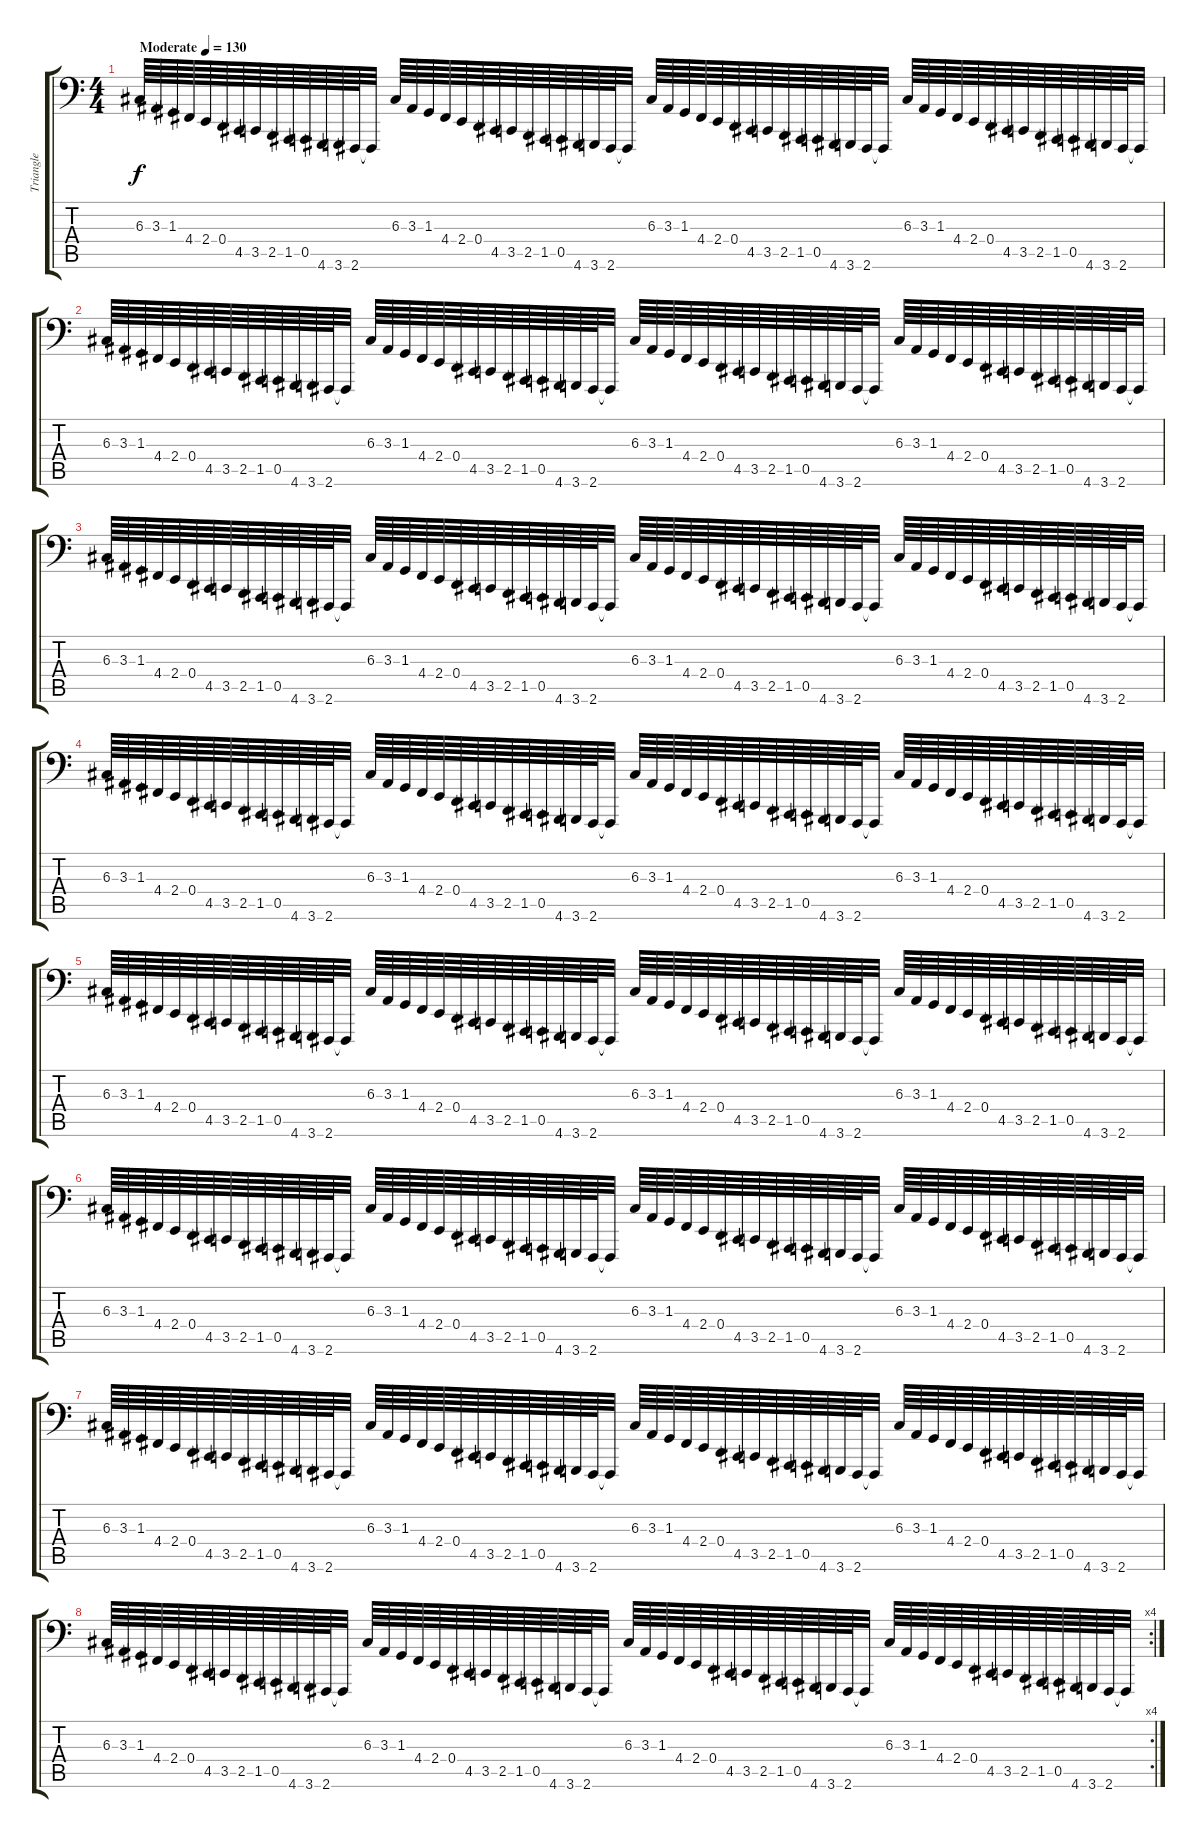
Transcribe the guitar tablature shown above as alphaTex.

\track ("Triangle" "Triangle") {instrument lead1square}
\staff {score tabs}
\tuning (E3 B2 G2 D2 A1 E1) {hide}
\ts (4 4)
\tempo (130 "Moderate")
\clef f4
\ks c
6.3.64{dy f instrument lead1square} 3.3.64 1.3.64 4.4.64 2.4.64 0.4.64 4.5.64 3.5.64 2.5.64 1.5.64 0.5.64 4.6.64 3.6.64 2.6.64 2.6{t}.32 6.3.64 3.3.64 1.3.64 4.4.64 2.4.64 0.4.64 4.5.64 3.5.64 2.5.64 1.5.64 0.5.64 4.6.64 3.6.64 2.6.64 2.6{t}.32 6.3.64 3.3.64 1.3.64 4.4.64 2.4.64 0.4.64 4.5.64 3.5.64 2.5.64 1.5.64 0.5.64 4.6.64 3.6.64 2.6.64 2.6{t}.32 6.3.64 3.3.64 1.3.64 4.4.64 2.4.64 0.4.64 4.5.64 3.5.64 2.5.64 1.5.64 0.5.64 4.6.64 3.6.64 2.6.64 2.6{t}.32 |
6.3.64 3.3.64 1.3.64 4.4.64 2.4.64 0.4.64 4.5.64 3.5.64 2.5.64 1.5.64 0.5.64 4.6.64 3.6.64 2.6.64 2.6{t}.32 6.3.64 3.3.64 1.3.64 4.4.64 2.4.64 0.4.64 4.5.64 3.5.64 2.5.64 1.5.64 0.5.64 4.6.64 3.6.64 2.6.64 2.6{t}.32 6.3.64 3.3.64 1.3.64 4.4.64 2.4.64 0.4.64 4.5.64 3.5.64 2.5.64 1.5.64 0.5.64 4.6.64 3.6.64 2.6.64 2.6{t}.32 6.3.64 3.3.64 1.3.64 4.4.64 2.4.64 0.4.64 4.5.64 3.5.64 2.5.64 1.5.64 0.5.64 4.6.64 3.6.64 2.6.64 2.6{t}.32 |
6.3.64 3.3.64 1.3.64 4.4.64 2.4.64 0.4.64 4.5.64 3.5.64 2.5.64 1.5.64 0.5.64 4.6.64 3.6.64 2.6.64 2.6{t}.32 6.3.64 3.3.64 1.3.64 4.4.64 2.4.64 0.4.64 4.5.64 3.5.64 2.5.64 1.5.64 0.5.64 4.6.64 3.6.64 2.6.64 2.6{t}.32 6.3.64 3.3.64 1.3.64 4.4.64 2.4.64 0.4.64 4.5.64 3.5.64 2.5.64 1.5.64 0.5.64 4.6.64 3.6.64 2.6.64 2.6{t}.32 6.3.64 3.3.64 1.3.64 4.4.64 2.4.64 0.4.64 4.5.64 3.5.64 2.5.64 1.5.64 0.5.64 4.6.64 3.6.64 2.6.64 2.6{t}.32 |
6.3.64 3.3.64 1.3.64 4.4.64 2.4.64 0.4.64 4.5.64 3.5.64 2.5.64 1.5.64 0.5.64 4.6.64 3.6.64 2.6.64 2.6{t}.32 6.3.64 3.3.64 1.3.64 4.4.64 2.4.64 0.4.64 4.5.64 3.5.64 2.5.64 1.5.64 0.5.64 4.6.64 3.6.64 2.6.64 2.6{t}.32 6.3.64 3.3.64 1.3.64 4.4.64 2.4.64 0.4.64 4.5.64 3.5.64 2.5.64 1.5.64 0.5.64 4.6.64 3.6.64 2.6.64 2.6{t}.32 6.3.64 3.3.64 1.3.64 4.4.64 2.4.64 0.4.64 4.5.64 3.5.64 2.5.64 1.5.64 0.5.64 4.6.64 3.6.64 2.6.64 2.6{t}.32 |
6.3.64 3.3.64 1.3.64 4.4.64 2.4.64 0.4.64 4.5.64 3.5.64 2.5.64 1.5.64 0.5.64 4.6.64 3.6.64 2.6.64 2.6{t}.32 6.3.64 3.3.64 1.3.64 4.4.64 2.4.64 0.4.64 4.5.64 3.5.64 2.5.64 1.5.64 0.5.64 4.6.64 3.6.64 2.6.64 2.6{t}.32 6.3.64 3.3.64 1.3.64 4.4.64 2.4.64 0.4.64 4.5.64 3.5.64 2.5.64 1.5.64 0.5.64 4.6.64 3.6.64 2.6.64 2.6{t}.32 6.3.64 3.3.64 1.3.64 4.4.64 2.4.64 0.4.64 4.5.64 3.5.64 2.5.64 1.5.64 0.5.64 4.6.64 3.6.64 2.6.64 2.6{t}.32 |
6.3.64 3.3.64 1.3.64 4.4.64 2.4.64 0.4.64 4.5.64 3.5.64 2.5.64 1.5.64 0.5.64 4.6.64 3.6.64 2.6.64 2.6{t}.32 6.3.64 3.3.64 1.3.64 4.4.64 2.4.64 0.4.64 4.5.64 3.5.64 2.5.64 1.5.64 0.5.64 4.6.64 3.6.64 2.6.64 2.6{t}.32 6.3.64 3.3.64 1.3.64 4.4.64 2.4.64 0.4.64 4.5.64 3.5.64 2.5.64 1.5.64 0.5.64 4.6.64 3.6.64 2.6.64 2.6{t}.32 6.3.64 3.3.64 1.3.64 4.4.64 2.4.64 0.4.64 4.5.64 3.5.64 2.5.64 1.5.64 0.5.64 4.6.64 3.6.64 2.6.64 2.6{t}.32 |
6.3.64 3.3.64 1.3.64 4.4.64 2.4.64 0.4.64 4.5.64 3.5.64 2.5.64 1.5.64 0.5.64 4.6.64 3.6.64 2.6.64 2.6{t}.32 6.3.64 3.3.64 1.3.64 4.4.64 2.4.64 0.4.64 4.5.64 3.5.64 2.5.64 1.5.64 0.5.64 4.6.64 3.6.64 2.6.64 2.6{t}.32 6.3.64 3.3.64 1.3.64 4.4.64 2.4.64 0.4.64 4.5.64 3.5.64 2.5.64 1.5.64 0.5.64 4.6.64 3.6.64 2.6.64 2.6{t}.32 6.3.64 3.3.64 1.3.64 4.4.64 2.4.64 0.4.64 4.5.64 3.5.64 2.5.64 1.5.64 0.5.64 4.6.64 3.6.64 2.6.64 2.6{t}.32 |
\rc 4
6.3.64 3.3.64 1.3.64 4.4.64 2.4.64 0.4.64 4.5.64 3.5.64 2.5.64 1.5.64 0.5.64 4.6.64 3.6.64 2.6.64 2.6{t}.32 6.3.64 3.3.64 1.3.64 4.4.64 2.4.64 0.4.64 4.5.64 3.5.64 2.5.64 1.5.64 0.5.64 4.6.64 3.6.64 2.6.64 2.6{t}.32 6.3.64 3.3.64 1.3.64 4.4.64 2.4.64 0.4.64 4.5.64 3.5.64 2.5.64 1.5.64 0.5.64 4.6.64 3.6.64 2.6.64 2.6{t}.32 6.3.64 3.3.64 1.3.64 4.4.64 2.4.64 0.4.64 4.5.64 3.5.64 2.5.64 1.5.64 0.5.64 4.6.64 3.6.64 2.6.64 2.6{t}.32
